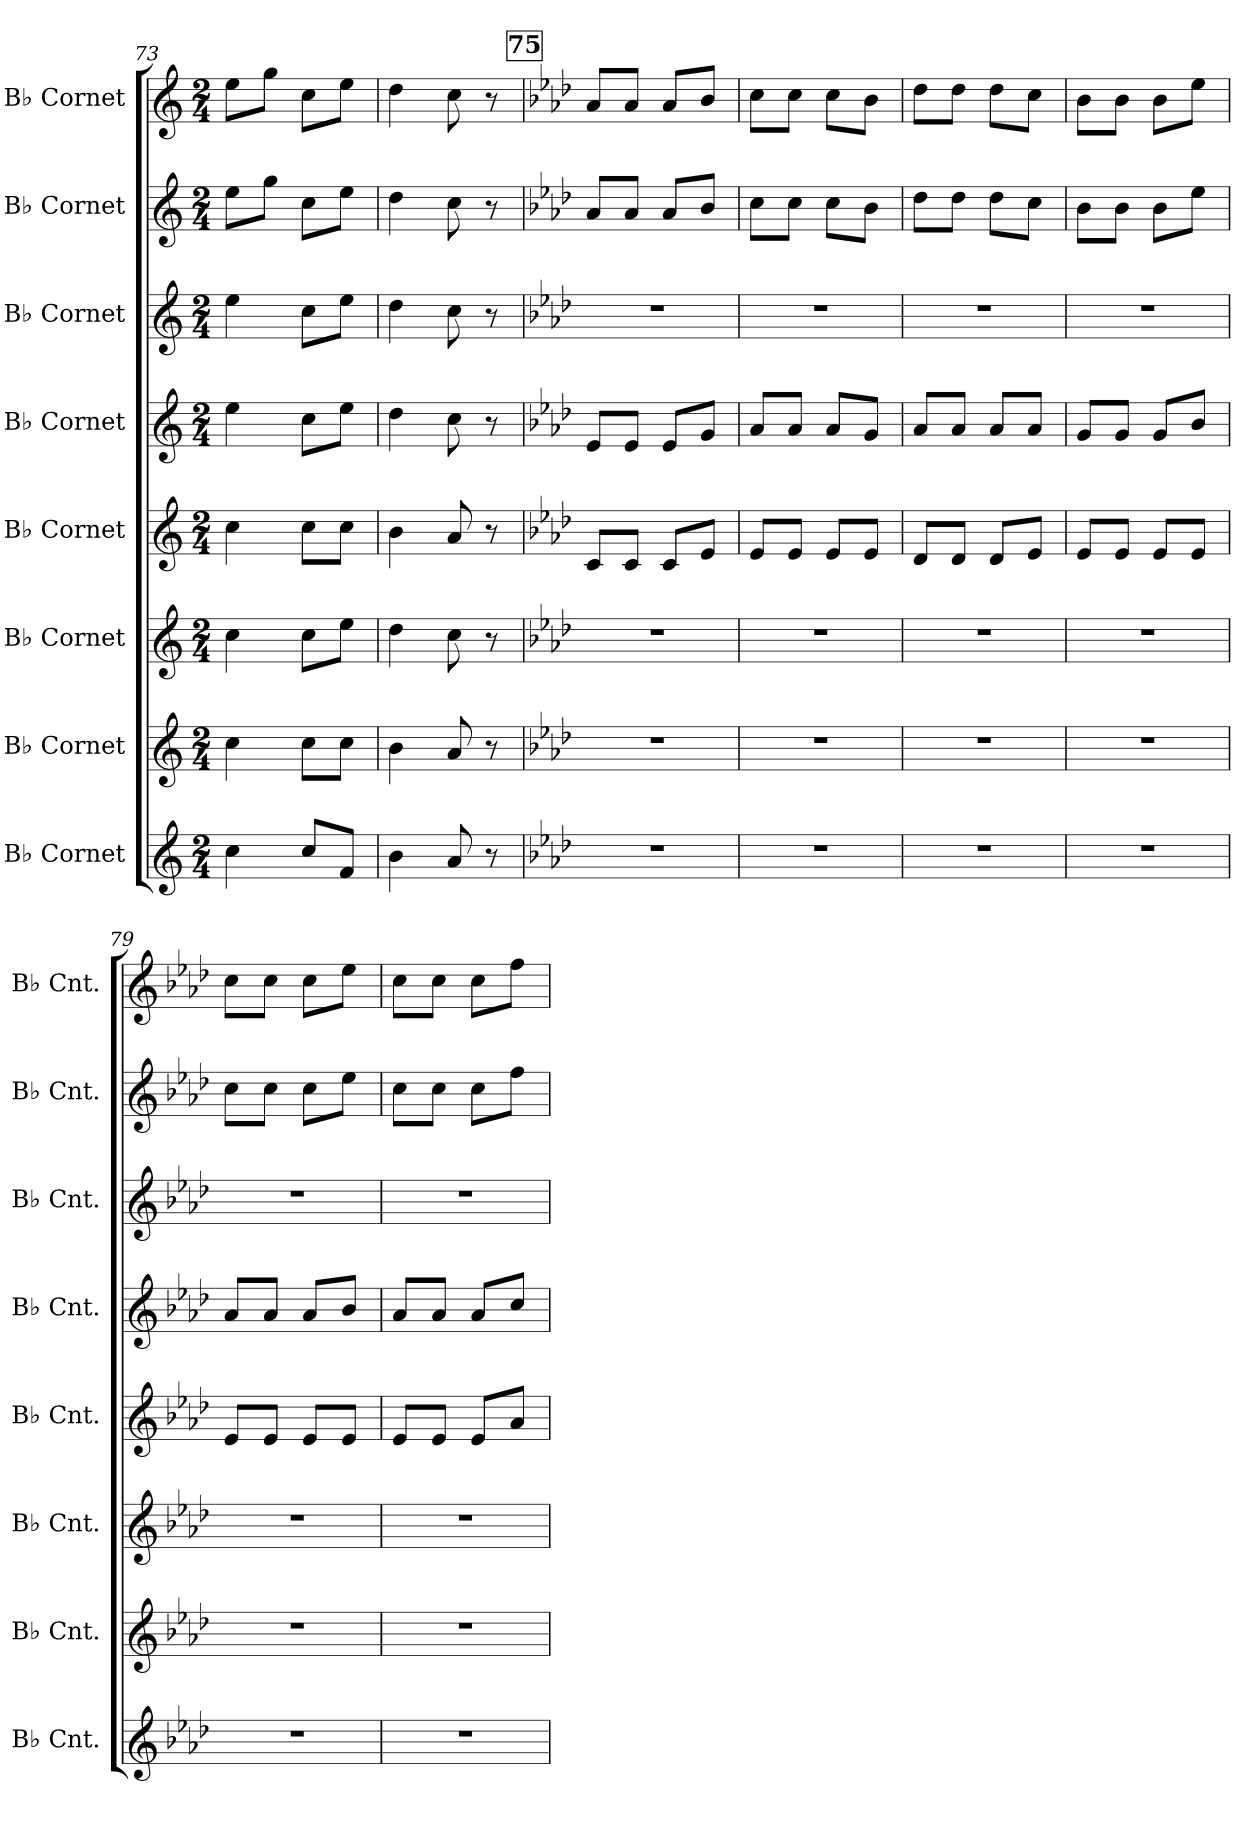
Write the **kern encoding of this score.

**kern	**kern	**kern	**kern	**kern	**kern	**kern	**kern
*part8	*part7	*part6	*part5	*part4	*part3	*part2	*part1
*staff8	*staff7	*staff6	*staff5	*staff4	*staff3	*staff2	*staff1
*I"B♭ Cornet	*I"B♭ Cornet	*I"B♭ Cornet	*I"B♭ Cornet	*I"B♭ Cornet	*I"B♭ Cornet	*I"B♭ Cornet	*I"B♭ Cornet
*I'B♭ Cnt.	*I'B♭ Cnt.	*I'B♭ Cnt.	*I'B♭ Cnt.	*I'B♭ Cnt.	*I'B♭ Cnt.	*I'B♭ Cnt.	*I'B♭ Cnt.
*clefG2	*clefG2	*clefG2	*clefG2	*clefG2	*clefG2	*clefG2	*clefG2
*ITrd1c2	*ITrd1c2	*ITrd1c2	*ITrd1c2	*ITrd1c2	*ITrd1c2	*ITrd1c2	*ITrd1c2
*k[b-e-]	*k[b-e-]	*k[b-e-]	*k[b-e-]	*k[b-e-]	*k[b-e-]	*k[b-e-]	*k[b-e-]
*M2/4	*M2/4	*M2/4	*M2/4	*M2/4	*M2/4	*M2/4	*M2/4
=73	=73	=73	=73	=73	=73	=73	=73
4b-\	4b-\	4b-\	4b-\	4dd\	4dd\	8dd\L	8dd\L
.	.	.	.	.	.	8ff\J	8ff\J
8b-/L	8b-\L	8b-\L	8b-\L	8b-\L	8b-\L	8b-\L	8b-\L
8e-/J	8b-\J	8dd\J	8b-\J	8dd\J	8dd\J	8dd\J	8dd\J
=74	=74	=74	=74	=74	=74	=74	=74
4a\	4a\	4cc\	4a\	4cc\	4cc\	4cc\	4cc\
8g/	8g/	8b-\	8g/	8b-\	8b-\	8b-\	8b-\
8r	8r	8r	8r	8r	8r	8r	8r
!!LO:REH:place=s1:a:B:fs=14:t=75
=75	=75	=75	=75	=75	=75	=75	=75
*k[b-e-a-d-g-c-]	*k[b-e-a-d-g-c-]	*k[b-e-a-d-g-c-]	*k[b-e-a-d-g-c-]	*k[b-e-a-d-g-c-]	*k[b-e-a-d-g-c-]	*k[b-e-a-d-g-c-]	*k[b-e-a-d-g-c-]
2r	2r	2r	8B-/L	8d-/L	2r	8g-/L	8g-/L
.	.	.	8B-/J	8d-/J	.	8g-/J	8g-/J
.	.	.	8B-/L	8d-/L	.	8g-/L	8g-/L
.	.	.	8d-/J	8f/J	.	8a-/J	8a-/J
=76	=76	=76	=76	=76	=76	=76	=76
2r	2r	2r	8d-/L	8g-/L	2r	8b-\L	8b-\L
.	.	.	8d-/J	8g-/J	.	8b-\J	8b-\J
.	.	.	8d-/L	8g-/L	.	8b-\L	8b-\L
.	.	.	8d-/J	8f/J	.	8a-\J	8a-\J
=77	=77	=77	=77	=77	=77	=77	=77
2r	2r	2r	8c-/L	8g-/L	2r	8cc-\L	8cc-\L
.	.	.	8c-/J	8g-/J	.	8cc-\J	8cc-\J
.	.	.	8c-/L	8g-/L	.	8cc-\L	8cc-\L
.	.	.	8d-/J	8g-/J	.	8b-\J	8b-\J
=78	=78	=78	=78	=78	=78	=78	=78
2r	2r	2r	8d-/L	8f/L	2r	8a-\L	8a-\L
.	.	.	8d-/J	8f/J	.	8a-\J	8a-\J
.	.	.	8d-/L	8f/L	.	8a-\L	8a-\L
.	.	.	8d-/J	8a-/J	.	8dd-\J	8dd-\J
=79	=79	=79	=79	=79	=79	=79	=79
2r	2r	2r	8d-/L	8g-/L	2r	8b-\L	8b-\L
.	.	.	8d-/J	8g-/J	.	8b-\J	8b-\J
.	.	.	8d-/L	8g-/L	.	8b-\L	8b-\L
.	.	.	8d-/J	8a-/J	.	8dd-\J	8dd-\J
=80	=80	=80	=80	=80	=80	=80	=80
2r	2r	2r	8d-/L	8g-/L	2r	8b-\L	8b-\L
.	.	.	8d-/J	8g-/J	.	8b-\J	8b-\J
.	.	.	8d-/L	8g-/L	.	8b-\L	8b-\L
.	.	.	8g-/J	8b-/J	.	8ee-\J	8ee-\J
=	=	=	=	=	=	=	=
*-	*-	*-	*-	*-	*-	*-	*-
